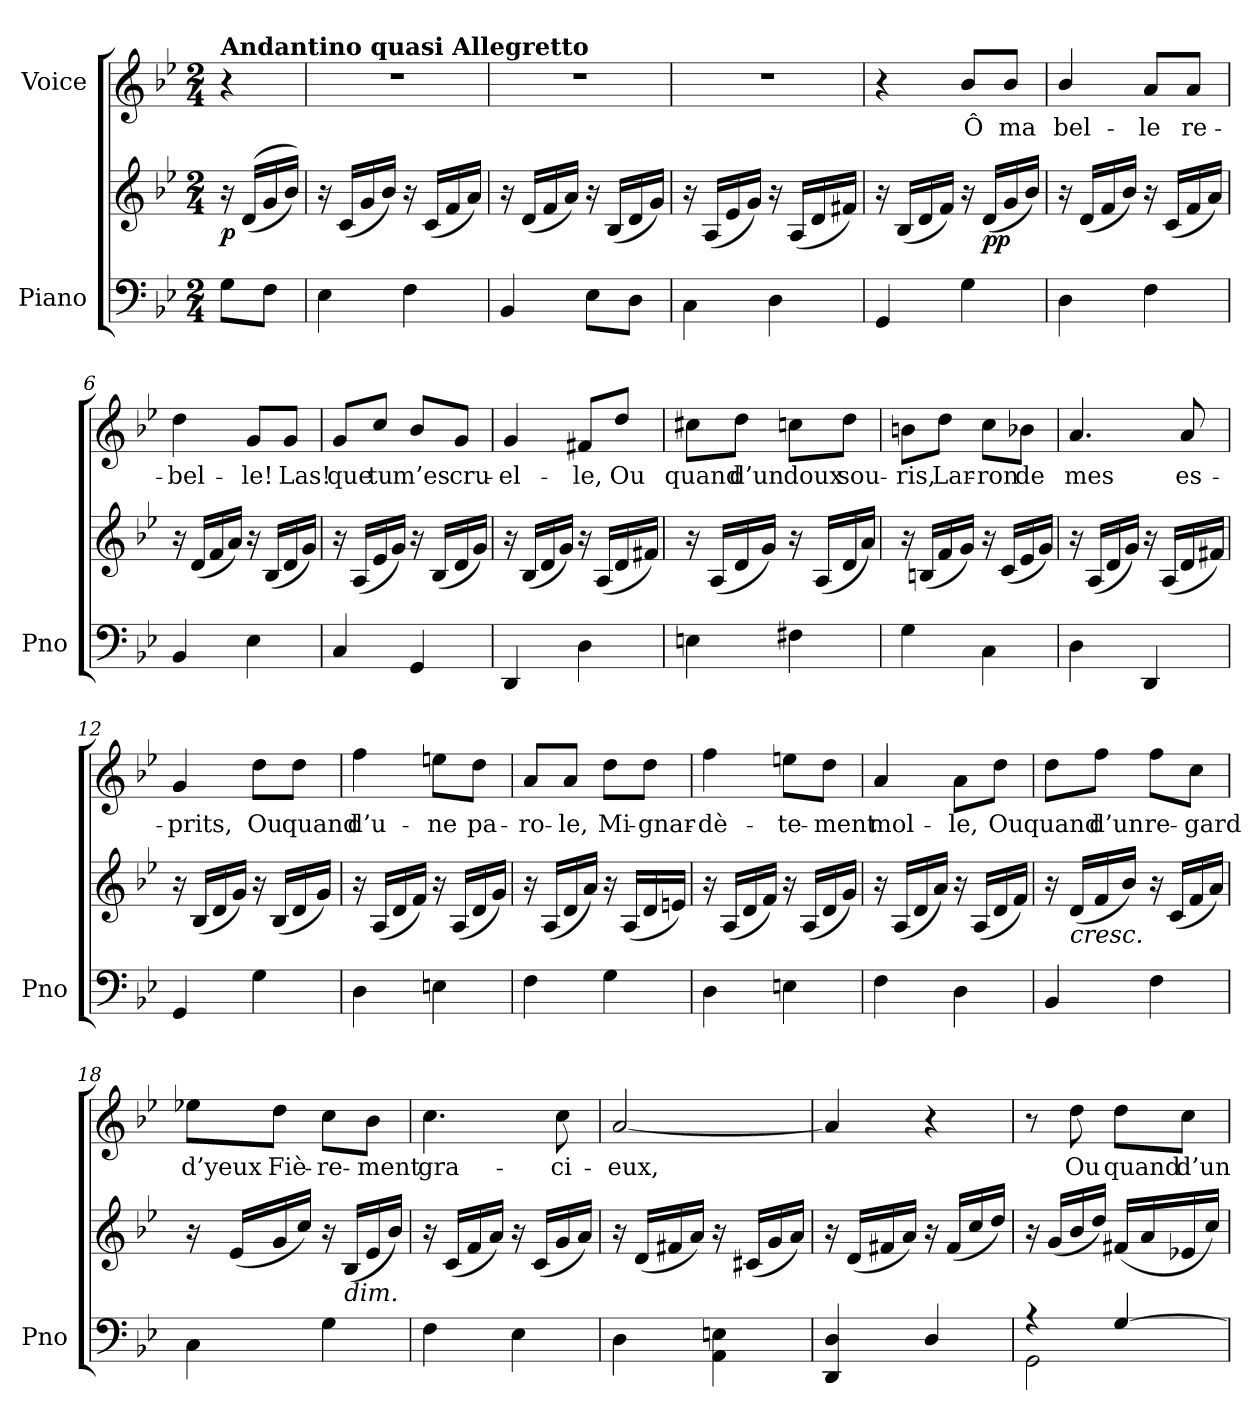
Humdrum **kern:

**kern	**kern	**dynam	**kern	**text
*part2	*part2	*part2	*part1	*part1
*staff3	*staff2	*staff2/3	*staff1	*staff1
*I"Piano	*	*	*I"Voice	*
*I'Pno	*	*	*	*
*clefF4	*clefG2	*	*clefG2	*
*k[b-e-]	*k[b-e-]	*	*k[b-e-]	*
*M2/4	*M2/4	*	*M2/4	*
=	=	=	=	=
!	!	!	!LO:TX:a:B:t=Andantino quasi Allegretto	!
!	!	!LO:DY:b	!	!
8G\L	16r	p	4r	.
.	((16d/LL	.	.	.
8F\J	16g/	.	.	.
.	16b-/JJ))	.	.	.
=1	=1	=1	=1	=1
4E-\	16r	.	2r	.
.	(16c/LL	.	.	.
.	16g/	.	.	.
.	16b-/JJ)	.	.	.
4F\	16r	.	.	.
.	(16c/LL	.	.	.
.	16f/	.	.	.
.	16a/JJ)	.	.	.
=2	=2	=2	=2	=2
4BB-/	16r	.	2r	.
.	(16d/LL	.	.	.
.	16f/	.	.	.
.	16a/JJ)	.	.	.
8E-\L	16r	.	.	.
.	(16B-/LL	.	.	.
8D\J	16d/	.	.	.
.	16g/JJ)	.	.	.
!!LO:LB:g=z
=3	=3	=3	=3	=3
4C\	16r	.	2r	.
.	(16A/LL	.	.	.
.	16e-/	.	.	.
.	16g/JJ)	.	.	.
4D\	16r	.	.	.
.	(16A/LL	.	.	.
.	16d/	.	.	.
.	16f#X/JJ)	.	.	.
=4	=4	=4	=4	=4
4GG/	16r	.	4r	.
.	(16B-/LL	.	.	.
.	16d/	.	.	.
.	16f/JJ)	.	.	.
!	!	!	!	!LO:LY:b
4G\	16r	.	8b-/L	Ô
!	!	!LO:DY:b	!	!
.	(16d/LL	pp	.	.
!	!	!	!	!LO:LY:b
.	16g/	.	8b-/J	ma
.	16b-/JJ)	.	.	.
!!LO:LB:g=z
=5	=5	=5	=5	=5
!	!	!	!	!LO:LY:b
4D\	16r	.	4b-/	bel-
.	(16d/LL	.	.	.
.	16f/	.	.	.
.	16b-/JJ)	.	.	.
!	!	!	!	!LO:LY:b
4F\	16r	.	8a/L	-le
.	(16c/LL	.	.	.
!	!	!	!	!LO:LY:b
.	16f/	.	8a/J	re-
.	16a/JJ)	.	.	.
=6	=6	=6	=6	=6
!	!	!	!	!LO:LY:b
4BB-/	16r	.	4dd\	-bel-
.	(16d/LL	.	.	.
.	16f/	.	.	.
.	16a/JJ)	.	.	.
!	!	!	!	!LO:LY:b
4E-\	16r	.	8g/L	-le!
.	(16B-/LL	.	.	.
!	!	!	!	!LO:LY:b
.	16d/	.	8g/J	Las!
.	16g/JJ)	.	.	.
=7	=7	=7	=7	=7
!	!	!	!	!LO:LY:b
4C/	16r	.	8g/L	que
.	(16A/LL	.	.	.
!	!	!	!	!LO:LY:b
.	16e-/	.	8cc/J	tu
.	16g/JJ)	.	.	.
!	!	!	!	!LO:LY:b
4GG/	16r	.	8b-/L	m’es
.	(16B-/LL	.	.	.
!	!	!	!	!LO:LY:b
.	16d/	.	8g/J	cru-
.	16g/JJ)	.	.	.
!!LO:PB:g=z
=8	=8	=8	=8	=8
!	!	!	!	!LO:LY:b
4DD/	16r	.	4g/	-el-
.	(16B-/LL	.	.	.
.	16d/	.	.	.
.	16g/JJ)	.	.	.
!	!	!	!	!LO:LY:b
4D\	16r	.	8f#X/L	-le,
.	(16A/LL	.	.	.
!	!	!	!	!LO:LY:b
.	16d/	.	8dd/J	Ou
.	16f#X/JJ)	.	.	.
!!LO:LB:g=z
=9	=9	=9	=9	=9
!	!	!	!	!LO:LY:b
4En\	16r	.	8cc#X\L	quand
.	(16A/LL	.	.	.
!	!	!	!	!LO:LY:b
.	16d/	.	8dd\J	d’un
.	16g/JJ)	.	.	.
!	!	!	!	!LO:LY:b
4F#X\	16r	.	8ccn\L	doux
.	(16A/LL	.	.	.
!	!	!	!	!LO:LY:b
.	16d/	.	8dd\J	sou-
.	16a/JJ)	.	.	.
=10	=10	=10	=10	=10
!	!	!	!	!LO:LY:b
4G\	16r	.	8bn\L	-ris,
.	(16Bn/LL	.	.	.
!	!	!	!	!LO:LY:b
.	16f/	.	8dd\J	Lar-
.	16g/JJ)	.	.	.
!	!	!	!	!LO:LY:b
4C\	16r	.	8cc\L	-ron
.	(16c/LL	.	.	.
!	!	!	!	!LO:LY:b
.	16e-/	.	8b-X\J	de
.	16g/JJ)	.	.	.
=11	=11	=11	=11	=11
!	!	!	!	!LO:LY:b
4D\	16r	.	4.a/	mes
.	(16A/LL	.	.	.
.	16d/	.	.	.
.	16g/JJ)	.	.	.
4DD/	16r	.	.	.
.	(16A/LL	.	.	.
!	!	!	!	!LO:LY:b
.	16d/	.	8a/	es-
.	16f#X/JJ)	.	.	.
!!LO:LB:g=z
=12	=12	=12	=12	=12
!	!	!	!	!LO:LY:b
4GG/	16r	.	4g/	-prits,
.	(16B-/LL	.	.	.
.	16d/	.	.	.
.	16g/JJ)	.	.	.
!	!	!	!	!LO:LY:b
4G\	16r	.	8dd\L	Ou
.	(16B-/LL	.	.	.
!	!	!	!	!LO:LY:b
.	16d/	.	8dd\J	quand
.	16g/JJ)	.	.	.
!!LO:PB:g=z
=13	=13	=13	=13	=13
!	!	!	!	!LO:LY:b
4D\	16r	.	4ff\	d’u-
.	(16A/LL	.	.	.
.	16d/	.	.	.
.	16f/JJ)	.	.	.
!	!	!	!	!LO:LY:b
4En\	16r	.	8een\L	-ne
.	(16A/LL	.	.	.
!	!	!	!	!LO:LY:b
.	16d/	.	8dd\J	pa-
.	16g/JJ)	.	.	.
=14	=14	=14	=14	=14
!	!	!	!	!LO:LY:b
4F\	16r	.	8a/L	-ro-
.	(16A/LL	.	.	.
!	!	!	!	!LO:LY:b
.	16d/	.	8a/J	-le,
.	16a/JJ)	.	.	.
!	!	!	!	!LO:LY:b
4G\	16r	.	8dd\L	Mi-
.	(16A/LL	.	.	.
!	!	!	!	!LO:LY:b
.	16d/	.	8dd\J	-gnar-
.	16en/JJ)	.	.	.
=15	=15	=15	=15	=15
!	!	!	!	!LO:LY:b
4D\	16r	.	4ff\	-dè-
.	(16A/LL	.	.	.
.	16d/	.	.	.
.	16f/JJ)	.	.	.
!	!	!	!	!LO:LY:b
4En\	16r	.	8een\L	-te-
.	(16A/LL	.	.	.
!	!	!	!	!LO:LY:b
.	16d/	.	8dd\J	-ment
.	16g/JJ)	.	.	.
!!LO:LB:g=z
=16	=16	=16	=16	=16
!	!	!	!	!LO:LY:b
4F\	16r	.	4a/	mol-
.	(16A/LL	.	.	.
.	16d/	.	.	.
.	16a/JJ)	.	.	.
!	!	!	!	!LO:LY:b
4D\	16r	.	8a\L	-le,
.	(16A/LL	.	.	.
!	!	!	!	!LO:LY:b
.	16d/	.	8dd\J	Ou
.	16f/JJ)	.	.	.
!!LO:LB:g=z
=17	=17	=17	=17	=17
!	!	!	!	!LO:LY:b
4BB-/	16r	.	8dd\L	quand
!	!LO:TX:b:i:t=cresc.	!	!	!
.	(16d/LL	.	.	.
!	!	!	!	!LO:LY:b
.	16f/	.	8ff\J	d’un
.	16b-/JJ)	.	.	.
!	!	!	!	!LO:LY:b
4F\	16r	.	8ff\L	re-
.	(16c/LL	.	.	.
!	!	!	!	!LO:LY:b
.	16f/	.	8cc\J	-gard
.	16a/JJ)	.	.	.
=18	=18	=18	=18	=18
!	!	!	!	!LO:LY:b
4C\	16r	.	8ee-X\L	d’yeux
.	(16e-/LL	.	.	.
!	!	!	!	!LO:LY:b
.	16g/	.	8dd\J	Fiè-
.	16cc/JJ)	.	.	.
!	!	!	!	!LO:LY:b
4G\	16r	.	8cc\L	-re-
!	!LO:TX:b:i:t=dim.	!	!	!
.	(16B-/LL	.	.	.
!	!	!	!	!LO:LY:b
.	16e-/	.	8b-\J	-ment
.	16b-/JJ)	.	.	.
=19	=19	=19	=19	=19
!	!	!	!	!LO:LY:b
4F\	16r	.	4.cc\	gra-
.	(16c/LL	.	.	.
.	16f/	.	.	.
.	16a/JJ)	.	.	.
4E-\	16r	.	.	.
.	(16c/LL	.	.	.
!	!	!	!	!LO:LY:b
.	16g/	.	8cc\	-ci-
.	16a/JJ)	.	.	.
!!LO:LB:g=z
=20	=20	=20	=20	=20
!	!	!	!	!LO:LY:b
4D\	16r	.	[2a/	-eux,
.	(16d/LL	.	.	.
.	16f#X/	.	.	.
.	16a/JJ)	.	.	.
4AA\ 4En\	16r	.	.	.
.	(16c#X/LL	.	.	.
.	16g/	.	.	.
.	16a/JJ)	.	.	.
!!LO:PB:g=z
=21	=21	=21	=21	=21
4DD/ 4D/	16r	.	4a/]	.
.	(16d/LL	.	.	.
.	16f#X/	.	.	.
.	16a/JJ)	.	.	.
4D/	16r	.	4r	.
.	(16f#/LL	.	.	.
.	16cc/	.	.	.
.	16dd/JJ)	.	.	.
=22	=22	=22	=22	=22
*^	*	*	*	*
4r	2GG\	16r	.	8r	.
.	.	(16g/LL	.	.	.
!	!	!	!	!	!LO:LY:b
.	.	16b-/	.	8dd\	Ou
.	.	16dd/JJ)	.	.	.
!	!	!	!	!	!LO:LY:b
[4G/	.	(16f#X/LL	.	8dd\L	quand
.	.	16a/	.	.	.
!	!	!	!	!	!LO:LY:b
.	.	16e-X/	.	8cc\J	d’un
.	.	16cc/JJ)	.	.	.
*v	*v	*	*	*	*
=	=	=	=	=
*-	*-	*-	*-	*-
